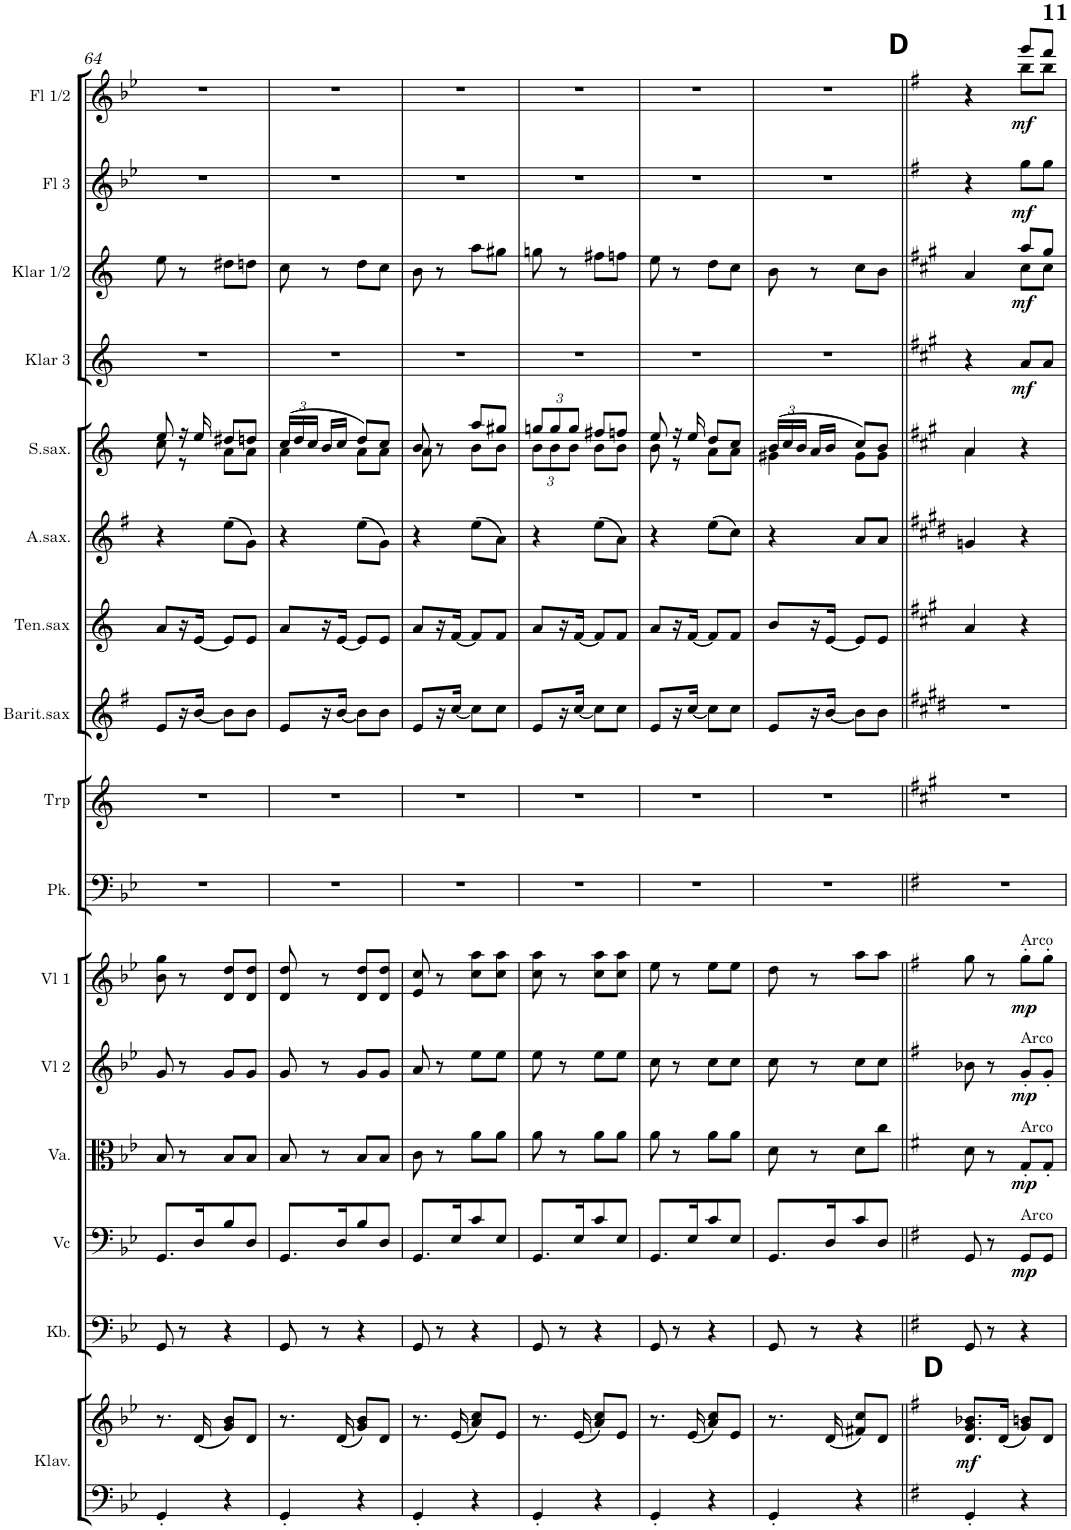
**kern	**kern	**dynam	**kern	**kern	**dynam	**kern	**dynam	**kern	**dynam	**kern	**dynam	**kern	**kern	**kern	**kern	**kern	**kern	**kern	**dynam	**kern	**dynam	**kern	**dynam	**kern	**dynam
*part16	*part16	*part16	*part15	*part14	*part14	*part13	*part13	*part12	*part12	*part11	*part11	*part10	*part9	*part8	*part7	*part6	*part5	*part4	*part4	*part3	*part3	*part2	*part2	*part1	*part1
*staff17	*staff16	*staff16/17	*staff15	*staff14	*staff14	*staff13	*staff13	*staff12	*staff12	*staff11	*staff11	*staff10	*staff9	*staff8	*staff7	*staff6	*staff5	*staff4	*staff4	*staff3	*staff3	*staff2	*staff2	*staff1	*staff1
*I"Klavier	*	*	*I"Kb.	*I"Vc	*	*I"Viola	*	*I"Vl 2	*	*I"Vl 1	*	*I"Pauken	*I"Trp (B)	*I"Barit.sax	*I"Ten.sax	*I"A.sax.	*I"S.sax.	*I"Klar 3 (B)	*	*I"Klar 1/2 (B)	*	*I"Fl 3	*	*I"Fl 1/2	*
*I'Klav.	*	*	*I'Kb.	*I'Vc	*	*I'Va.	*	*I'Vl 2	*	*I'Vl 1	*	*I'Pk.	*I'Trp	*I'Barit.sax	*I'Ten.sax	*I'A.sax.	*I'S.sax.	*I'Klar 3	*	*I'Klar 1/2	*	*I'Fl 3	*	*I'Fl 1/2	*
!!LO:PB:g=z
*clefF4	*clefG2	*	*clefF4	*clefF4	*	*clefC3	*	*clefG2	*	*clefG2	*	*clefF4	*clefG2	*clefG2	*clefG2	*clefG2	*clefG2	*clefG2	*	*clefG2	*	*clefG2	*	*clefG2	*
*	*	*	*Trd7c12	*	*	*	*	*	*	*	*	*	*Trd1c2	*Trd12c21	*Trd8c14	*Trd5c9	*Trd1c2	*Trd1c2	*	*Trd1c2	*	*	*	*	*
*k[b-e-]	*k[b-e-]	*	*k[b-e-]	*k[b-e-]	*	*k[b-e-]	*	*k[b-e-]	*	*k[b-e-]	*	*k[b-e-]	*k[]	*k[f#]	*k[]	*k[f#]	*k[]	*k[]	*	*k[]	*	*k[b-e-]	*	*k[b-e-]	*
*B-:	*B-:	*	*B-:	*B-:	*	*B-:	*	*B-:	*	*B-:	*	*B-:	*	*G:	*	*G:	*	*	*	*	*	*B-:	*	*B-:	*
*M2/4	*M2/4	*	*M2/4	*M2/4	*	*M2/4	*	*M2/4	*	*M2/4	*	*M2/4	*M2/4	*M2/4	*M2/4	*M2/4	*M2/4	*M2/4	*	*M2/4	*	*M2/4	*	*M2/4	*
=64	=64	=64	=64	=64	=64	=64	=64	=64	=64	=64	=64	=64	=64	=64	=64	=64	=64	=64	=64	=64	=64	=64	=64	=64	=64
*	*	*	*	*	*	*	*	*	*	*	*	*	*	*	*	*	*^	*	*	*	*	*	*	*	*
4GG'/	8.r	.	8GG/	8.GG/L	.	8B-/	.	8g/	.	8b-\ 8gg\	.	2r	2r	8e/L	8a/L	4r	8ee/	8cc\	2r	.	8ee\	.	2r	.	2r	.
.	.	.	8r	.	.	8r	.	8r	.	8r	.	.	.	16r	16r	.	16r	8r	.	.	8r	.	.	.	.	.
.	(16d/	.	.	16D/K	.	.	.	.	.	.	.	.	.	[<16b/JJ	[<16e/JJ	.	16ee/	.	.	.	.	.	.	.	.	.
4r	8g/ 8b-/L)	.	4r	8B-/	.	8B-/L	.	8g/L	.	8d/ 8dd/L	.	.	.	8b\L]	8e/L]	(8ee\L	8dd#X/L	8a\L	.	.	8dd#X\L	.	.	.	.	.
.	8d/J	.	.	8D/J	.	8B-/J	.	8g/J	.	8d/ 8dd/J	.	.	.	8b\J	8e/J	8g\J)	8ddn/J	8a\J	.	.	8ddn\J	.	.	.	.	.
=65	=65	=65	=65	=65	=65	=65	=65	=65	=65	=65	=65	=65	=65	=65	=65	=65	=65	=65	=65	=65	=65	=65	=65	=65	=65	=65
*	*	*	*	*	*	*	*	*	*	*	*	*	*	*	*	*	*Xbrackettup	*	*	*	*	*	*	*	*	*
4GG'/	8.r	.	8GG/	8.GG/L	.	8B-/	.	8g/	.	8d/ 8dd/	.	2r	2r	8e/L	8a/L	4r	(24cc/LL	4a\	2r	.	8cc\	.	2r	.	2r	.
.	.	.	.	.	.	.	.	.	.	.	.	.	.	.	.	.	24dd/	.	.	.	.	.	.	.	.	.
.	.	.	.	.	.	.	.	.	.	.	.	.	.	.	.	.	24cc/JJ	.	.	.	.	.	.	.	.	.
.	.	.	8r	.	.	8r	.	8r	.	8r	.	.	.	16r	16r	.	16b/LL	.	.	.	8r	.	.	.	.	.
.	(16d/	.	.	16D/K	.	.	.	.	.	.	.	.	.	[<16b/JJ	[<16e/JJ	.	16cc/JJ	.	.	.	.	.	.	.	.	.
4r	8g/ 8b-/L)	.	4r	8B-/	.	8B-/L	.	8g/L	.	8d/ 8dd/L	.	.	.	8b\L]	8e/L]	(8ee\L	8dd/L)	8a\L	.	.	8dd\L	.	.	.	.	.
.	8d/J	.	.	8D/J	.	8B-/J	.	8g/J	.	8d/ 8dd/J	.	.	.	8b\J	8e/J	8g\J)	8cc/J	8a\J	.	.	8cc\J	.	.	.	.	.
=66	=66	=66	=66	=66	=66	=66	=66	=66	=66	=66	=66	=66	=66	=66	=66	=66	=66	=66	=66	=66	=66	=66	=66	=66	=66	=66
4GG'/	8.r	.	8GG/	8.GG/L	.	8c\	.	8a/	.	8e-/ 8cc/	.	2r	2r	8e/L	8a/L	4r	8b/	8a\	2r	.	8b\	.	2r	.	2r	.
.	.	.	8r	.	.	8r	.	8r	.	8r	.	.	.	16r	16r	.	8r	8ryy	.	.	8r	.	.	.	.	.
.	(16e-/	.	.	16E-/K	.	.	.	.	.	.	.	.	.	[<16cc/JJ	[<16f/JJ	.	.	.	.	.	.	.	.	.	.	.
4r	8a/ 8cc/L)	.	4r	8c/	.	8a\L	.	8ee-\L	.	8cc\ 8aa\L	.	.	.	8cc\L]	8f/L]	(8ee\L	8aa/L	8b\L	.	.	8aa\L	.	.	.	.	.
.	8e-/J	.	.	8E-/J	.	8a\J	.	8ee-\J	.	8cc\ 8aa\J	.	.	.	8cc\J	8f/J	8a\J)	8gg#X/J	8b\J	.	.	8gg#X\J	.	.	.	.	.
=67	=67	=67	=67	=67	=67	=67	=67	=67	=67	=67	=67	=67	=67	=67	=67	=67	=67	=67	=67	=67	=67	=67	=67	=67	=67	=67
4GG'/	8.r	.	8GG/	8.GG/L	.	8a\	.	8ee-\	.	8cc\ 8aa\	.	2r	2r	8e/L	8a/L	4r	12ggn/L	12b\L	2r	.	8ggn\	.	2r	.	2r	.
.	.	.	.	.	.	.	.	.	.	.	.	.	.	.	.	.	12gg/	12b\	.	.	.	.	.	.	.	.
.	.	.	8r	.	.	8r	.	8r	.	8r	.	.	.	16r	16r	.	.	.	.	.	8r	.	.	.	.	.
.	.	.	.	.	.	.	.	.	.	.	.	.	.	.	.	.	12gg/J	12b\J	.	.	.	.	.	.	.	.
.	(16e-/	.	.	16E-/K	.	.	.	.	.	.	.	.	.	[<16cc/JJ	[<16f/JJ	.	.	.	.	.	.	.	.	.	.	.
4r	8a/ 8cc/L)	.	4r	8c/	.	8a\L	.	8ee-\L	.	8cc\ 8aa\L	.	.	.	8cc\L]	8f/L]	(8ee\L	8ff#X/L	8b\L	.	.	8ff#X\L	.	.	.	.	.
.	8e-/J	.	.	8E-/J	.	8a\J	.	8ee-\J	.	8cc\ 8aa\J	.	.	.	8cc\J	8f/J	8a\J)	8ffn/J	8b\J	.	.	8ffn\J	.	.	.	.	.
=68	=68	=68	=68	=68	=68	=68	=68	=68	=68	=68	=68	=68	=68	=68	=68	=68	=68	=68	=68	=68	=68	=68	=68	=68	=68	=68
4GG'/	8.r	.	8GG/	8.GG/L	.	8a\	.	8cc\	.	8ee-\	.	2r	2r	8e/L	8a/L	4r	8ee/	8b\	2r	.	8ee\	.	2r	.	2r	.
.	.	.	8r	.	.	8r	.	8r	.	8r	.	.	.	16r	16r	.	16r	8r	.	.	8r	.	.	.	.	.
.	(16e-/	.	.	16E-/K	.	.	.	.	.	.	.	.	.	[<16cc/JJ	[<16f/JJ	.	16ee/	.	.	.	.	.	.	.	.	.
4r	8a/ 8cc/L)	.	4r	8c/	.	8a\L	.	8cc\L	.	8ee-\L	.	.	.	8cc\L]	8f/L]	(8ee\L	8dd/L	8a\L	.	.	8dd\L	.	.	.	.	.
.	8e-/J	.	.	8E-/J	.	8a\J	.	8cc\J	.	8ee-\J	.	.	.	8cc\J	8f/J	8cc\J)	8cc/J	8a\J	.	.	8cc\J	.	.	.	.	.
=69	=69	=69	=69	=69	=69	=69	=69	=69	=69	=69	=69	=69	=69	=69	=69	=69	=69	=69	=69	=69	=69	=69	=69	=69	=69	=69
*	*^	*	*	*	*	*	*	*	*	*	*	*	*	*	*	*	*	*	*	*	*	*	*	*	*^	*
4GG'/	8.r	4...ryy	.	8GG/	8.GG/L	.	8d\	.	8cc\	.	8dd\	.	2r	2r	8e/L	8b/L	4r	(24b/LL	4g#X\	2r	.	8b\	.	2r	.	2r	4...ryy	.
.	.	.	.	.	.	.	.	.	.	.	.	.	.	.	.	.	.	24cc/	.	.	.	.	.	.	.	.	.	.
.	.	.	.	.	.	.	.	.	.	.	.	.	.	.	.	.	.	24b/JJ	.	.	.	.	.	.	.	.	.	.
.	.	.	.	8r	.	.	8r	.	8r	.	8r	.	.	.	16r	16r	.	16a/LL	.	.	.	8r	.	.	.	.	.	.
.	(16d/	.	.	.	16D/K	.	.	.	.	.	.	.	.	.	[<16b/JJ	[<16e/JJ	.	16b/JJ	.	.	.	.	.	.	.	.	.	.
4r	8f#X/ 8cc/L)	.	.	4r	8c/	.	8d\L	.	8cc\L	.	8aa\L	.	.	.	8b\L]	8e/L]	8a/L	8cc/L)	8g#\L	.	.	8cc\L	.	.	.	.	.	.
.	8d/J	.	.	.	8D/J	.	8cc\J	.	8cc\J	.	8aa\J	.	.	.	8b\J	8e/J	8a/J	8b/J	8g#\J	.	.	8b\J	.	.	.	.	.	.
!	!	!	!	!	!	!	!	!	!	!	!	!	!	!	!	!	!	!	!	!	!	!	!	!	!	!	!LO:TX:a:B:t=D	!
!	!	!LO:TX:a:B:t=D	!	!	!	!	!	!	!	!	!	!	!	!	!	!	!	!	!	!	!	!	!	!	!	!	!	!
.	.	32ryy	.	.	.	.	.	.	.	.	.	.	.	.	.	.	.	.	.	.	.	.	.	.	.	.	32ryy	.
*	*v	*v	*	*	*	*	*	*	*	*	*	*	*	*	*	*	*	*	*	*	*	*	*	*	*	*	*	*
=70||	=70||	=70||	=70||	=70||	=70||	=70||	=70||	=70||	=70||	=70||	=70||	=70||	=70||	=70||	=70||	=70||	=70||	=70||	=70||	=70||	=70||	=70||	=70||	=70||	=70||	=70||	=70||
*k[f#]	*k[f#]	*	*k[f#]	*k[f#]	*	*k[f#]	*	*k[f#]	*	*k[f#]	*	*k[f#]	*k[f#c#g#]	*k[f#c#g#d#]	*k[f#c#g#]	*k[f#c#g#d#]	*k[f#c#g#]	*	*k[f#c#g#]	*	*k[f#c#g#]	*	*k[f#]	*	*k[f#]	*	*
*G:	*G:	*	*G:	*G:	*	*G:	*	*G:	*	*G:	*	*G:	*A:	*E:	*A:	*E:	*A:	*	*A:	*	*A:	*	*G:	*	*G:	*	*
*	*^	*	*	*	*	*	*	*	*	*	*	*	*	*	*	*	*	*	*	*	*^	*	*	*	*	*	*
!	!	!	!LO:DY:b	!	!	!	!	!	!	!	!	!	!	!	!	!	!	!	!	!	!	!	!	!	!	!	!	!	!
*	*v	*v	*	*	*	*	*	*	*	*	*	*	*	*	*	*	*	*	*	*	*	*	*	*	*	*	*	*	*
4GG'/	8.d/ 8.g/ 8.b-X/L	mf	8GG/	8GG/	.	8d\	.	8b-X\	.	8gg\	.	2r	2r	2r	4a/	4gn/	4a/	4a\	4r	.	4a/	4ryy	.	4r	.	4r	4r	.
.	.	.	8r	8r	.	8r	.	8r	.	8r	.	.	.	.	.	.	.	.	.	.	.	.	.	.	.	.	.	.
.	(16d/Jk	.	.	.	.	.	.	.	.	.	.	.	.	.	.	.	.	.	.	.	.	.	.	.	.	.	.	.
!	!	!	!	!	!	!	!	!	!	!LO:TX:a:t=Arco	!	!	!	!	!	!	!	!	!	!	!	!	!	!	!	!	!	!
!	!	!	!	!	!	!	!	!LO:TX:a:t=Arco	!	!	!	!	!	!	!	!	!	!	!	!	!	!	!	!	!	!	!	!
!	!	!	!	!	!	!LO:TX:a:t=Arco	!	!	!	!	!	!	!	!	!	!	!	!	!	!	!	!	!	!	!	!	!	!
!	!	!	!	!LO:TX:a:t=Arco	!	!	!	!	!	!	!	!	!	!	!	!	!	!	!	!	!	!	!	!	!	!	!	!
!	!	!	!	!	!LO:DY:b	!	!LO:DY:b	!	!LO:DY:b	!	!LO:DY:b	!	!	!	!	!	!	!	!	!LO:DY:b	!	!	!LO:DY:b	!	!LO:DY:b	!	!	!LO:DY:b
4r	8g/ 8bn/L)	.	4r	8GG/L	mp	8G'/L	mp	8g'/L	mp	8gg'\L	mp	.	.	.	4r	4r	4r	4ryy	8a/L	mf	8aa/L	8cc#\L	mf	8gg\L	mf	8ggg/L	8bb\L	mf
.	8d/J	.	.	8GG/J	.	8G'/J	.	8g'/J	.	8gg'\J	.	.	.	.	.	.	.	.	8a/J	.	8gg#/J	8cc#\J	.	8gg\J	.	8fff#/J	8bb\J	.
*	*	*	*	*	*	*	*	*	*	*	*	*	*	*	*	*	*v	*v	*	*	*v	*v	*	*	*	*v	*v	*
=	=	=	=	=	=	=	=	=	=	=	=	=	=	=	=	=	=	=	=	=	=	=	=	=	=
*-	*-	*-	*-	*-	*-	*-	*-	*-	*-	*-	*-	*-	*-	*-	*-	*-	*-	*-	*-	*-	*-	*-	*-	*-	*-
